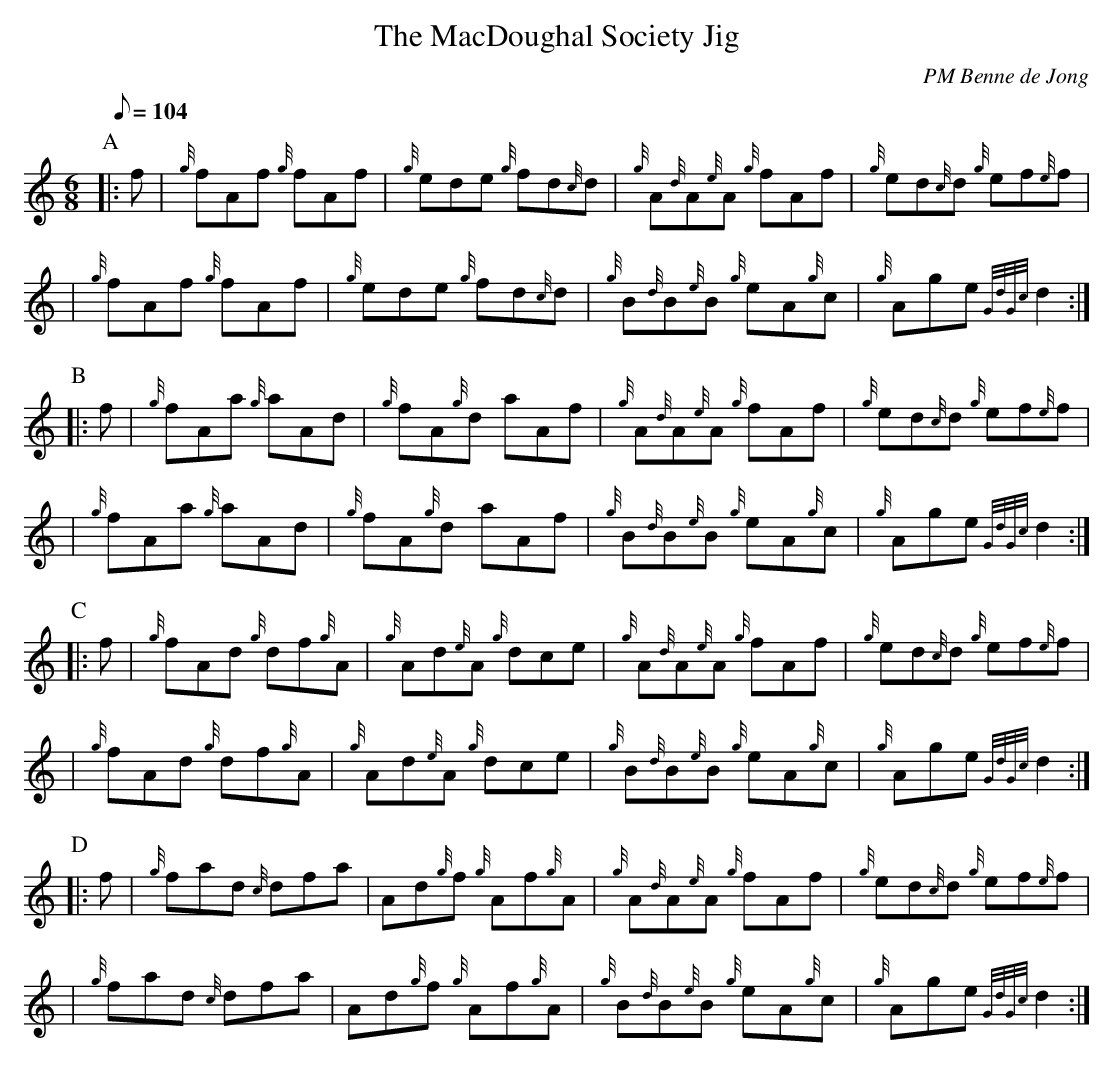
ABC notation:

X:1
T:The MacDoughal Society Jig
C:PM Benne de Jong
K: C
U:z="@ "
L:1/8
M:6/8
Q:104
K:HP
P:A
 |:f|{g}fAf {g}fAf|{g}ede {g}fd{c}d|\
{g}A{d}A{e}A {g}fAf|{g}ed{c}d {g}ef{e}f|
 |{g}fAf {g}fAf|{g}ede {g}fd{c}d|\
{g}B{d}B{e}B {g}eA{g}c|{g}Age {GdGc}d2:|
P:B
 |:f|{g}fAa {g}aAd|{g}fA{g}d aAf|\
{g}A{d}A{e}A {g}fAf|{g}ed{c}d {g}ef{e}f|
 |{g}fAa {g}aAd|{g}fA{g}d aAf|\
{g}B{d}B{e}B {g}eA{g}c|{g}Age {GdGc}d2:|
P:C
 |:f|{g}fAd {g}df{g}A|{g}Ad{e}A {g}dce|\
{g}A{d}A{e}A {g}fAf|{g}ed{c}d {g}ef{e}f|
 |{g}fAd {g}df{g}A|{g}Ad{e}A {g}dce|\
{g}B{d}B{e}B {g}eA{g}c|{g}Age {GdGc}d2:|
P:D
 |:f|{g}fad {c}dfa|Ad{g}f {g}Af{g}A|\
{g}A{d}A{e}A {g}fAf|{g}ed{c}d {g}ef{e}f|
 |{g}fad {c}dfa|Ad{g}f {g}Af{g}A|\
{g}B{d}B{e}B {g}eA{g}c|{g}Age {GdGc}d2:|
